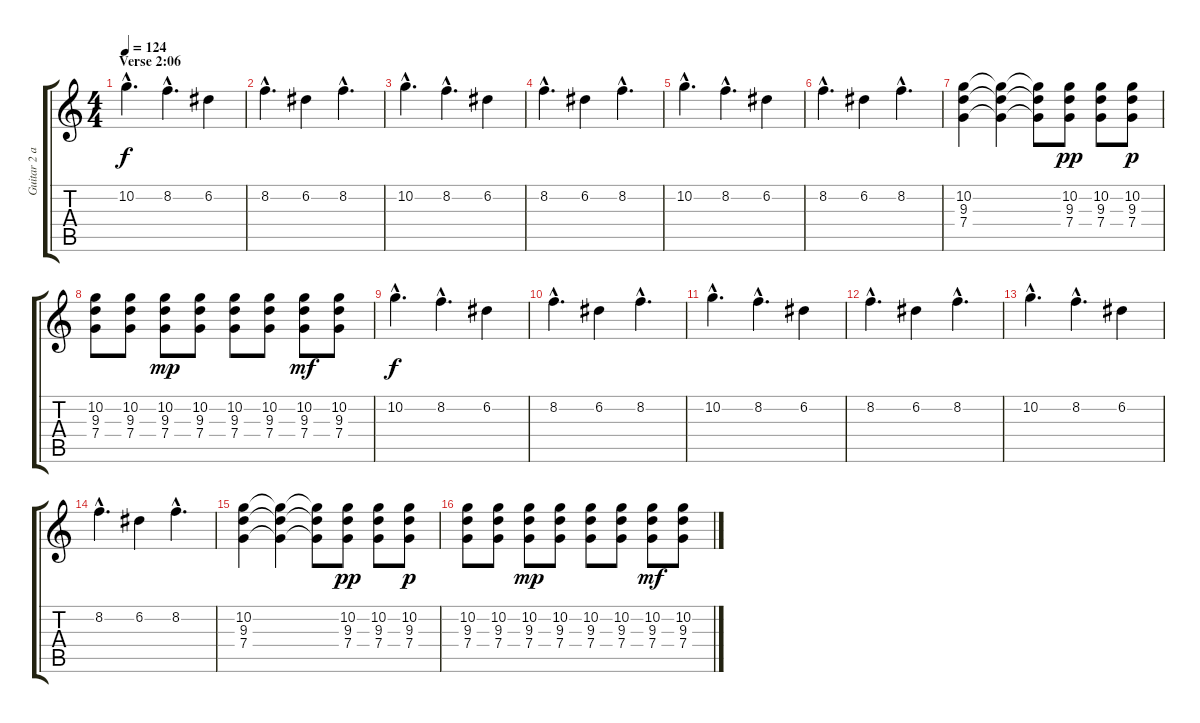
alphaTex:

\track ("Guitar 2 auf Drop C" "Guitar 2 a") {instrument electricguitarmuted}
\staff {score tabs}
\tuning (D4 A3 F3 C3 G2 C2) {hide}
\ts (4 4)
\section ("" "Verse 2:06")
\tempo 124
\clef g2
\ks c
10.2{hac}.4{d dy f instrument electricguitarjazz} 8.2{hac}.4{d} 6.2.4 |
8.2{hac}.4{d} 6.2.4 8.2{hac}.4{d} |
10.2{hac}.4{d} 8.2{hac}.4{d} 6.2.4 |
8.2{hac}.4{d} 6.2.4 8.2{hac}.4{d} |
10.2{hac}.4{d} 8.2{hac}.4{d} 6.2.4 |
8.2{hac}.4{d} 6.2.4 8.2{hac}.4{d} |
(10.2 9.3 7.4).4 (10.2{t} 9.3{t} 7.4{t}).4 (10.2{t} 9.3{t} 7.4{t}).8 (10.2 9.3 7.4).8{dy pp} (10.2 9.3 7.4).8 (10.2 9.3 7.4).8{dy p} |
(10.2 9.3 7.4).8 (10.2 9.3 7.4).8 (10.2 9.3 7.4).8{dy mp} (10.2 9.3 7.4).8 (10.2 9.3 7.4).8 (10.2 9.3 7.4).8 (10.2 9.3 7.4).8{dy mf} (10.2 9.3 7.4).8 |
10.2{hac}.4{d dy f} 8.2{hac}.4{d} 6.2.4 |
8.2{hac}.4{d} 6.2.4 8.2{hac}.4{d} |
10.2{hac}.4{d} 8.2{hac}.4{d} 6.2.4 |
8.2{hac}.4{d} 6.2.4 8.2{hac}.4{d} |
10.2{hac}.4{d} 8.2{hac}.4{d} 6.2.4 |
8.2{hac}.4{d} 6.2.4 8.2{hac}.4{d} |
(10.2 9.3 7.4).4 (10.2{t} 9.3{t} 7.4{t}).4 (10.2{t} 9.3{t} 7.4{t}).8 (10.2 9.3 7.4).8{dy pp} (10.2 9.3 7.4).8 (10.2 9.3 7.4).8{dy p} |
(10.2 9.3 7.4).8 (10.2 9.3 7.4).8 (10.2 9.3 7.4).8{dy mp} (10.2 9.3 7.4).8 (10.2 9.3 7.4).8 (10.2 9.3 7.4).8 (10.2 9.3 7.4).8{dy mf} (10.2 9.3 7.4).8
